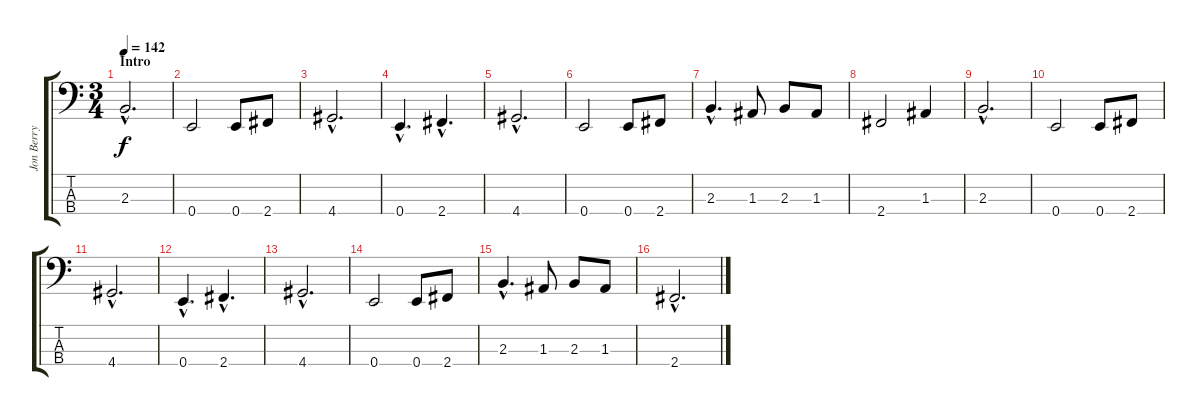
\track ("Jon Berry" "Jon Berry") {instrument electricbasspick}
\staff {score tabs}
\tuning (G2 D2 A1 E1) {hide}
\ts (3 4)
\section ("" "Intro")
\tempo 142
\clef f4
\ks c
2.3{hac}.2{d dy f instrument electricbasspick} |
0.4.2 0.4.8 2.4.8 |
4.4{hac}.2{d} |
0.4{hac}.4{d} 2.4{hac}.4{d} |
4.4{hac}.2{d} |
0.4.2 0.4.8 2.4.8 |
2.3{hac}.4{d} 1.3.8 2.3.8 1.3.8 |
2.4.2 1.3.4 |
2.3{hac}.2{d} |
0.4.2 0.4.8 2.4.8 |
4.4{hac}.2{d} |
0.4{hac}.4{d} 2.4{hac}.4{d} |
4.4{hac}.2{d} |
0.4.2 0.4.8 2.4.8 |
2.3{hac}.4{d} 1.3.8 2.3.8 1.3.8 |
2.4{hac}.2{d}
